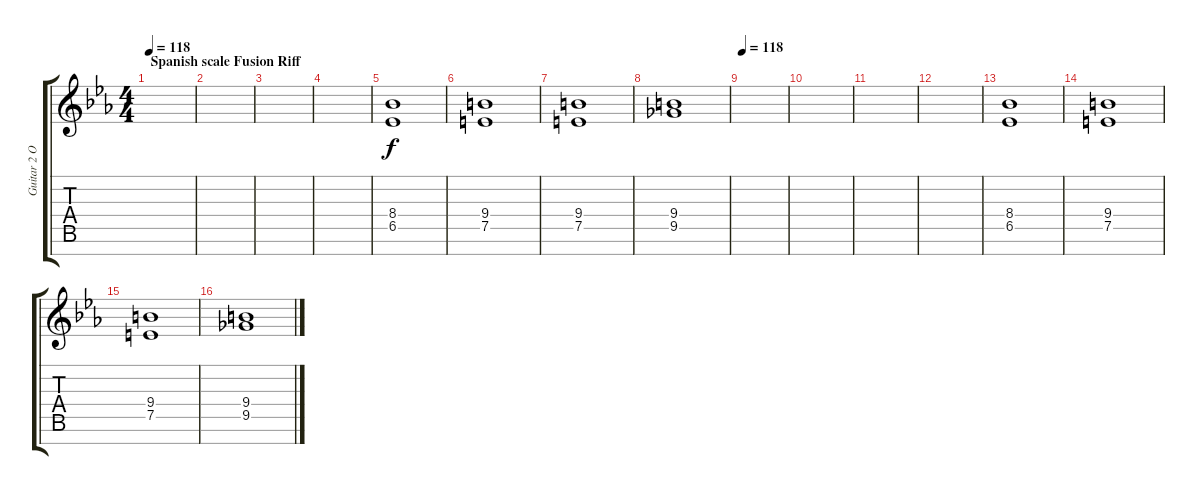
\track ("Guitar 2 Overdubs" "Guitar 2 O") {instrument distortionguitar}
\staff {score tabs}
\tuning (E4 B3 G3 D3 A2 E2 B1) {hide}
\ts (4 4)
\section ("" "Spanish scale Fusion Riff")
\tempo 118
\clef g2
\ks eb
|
|
|
|
(8.4 6.5).1 |
(9.4 7.5).1 |
(9.4 7.5).1 |
(9.4 9.5).1 |
\tempo 118
|
|
|
|
(8.4 6.5).1 |
(9.4 7.5).1 |
(9.4 7.5).1 |
(9.4 9.5).1
